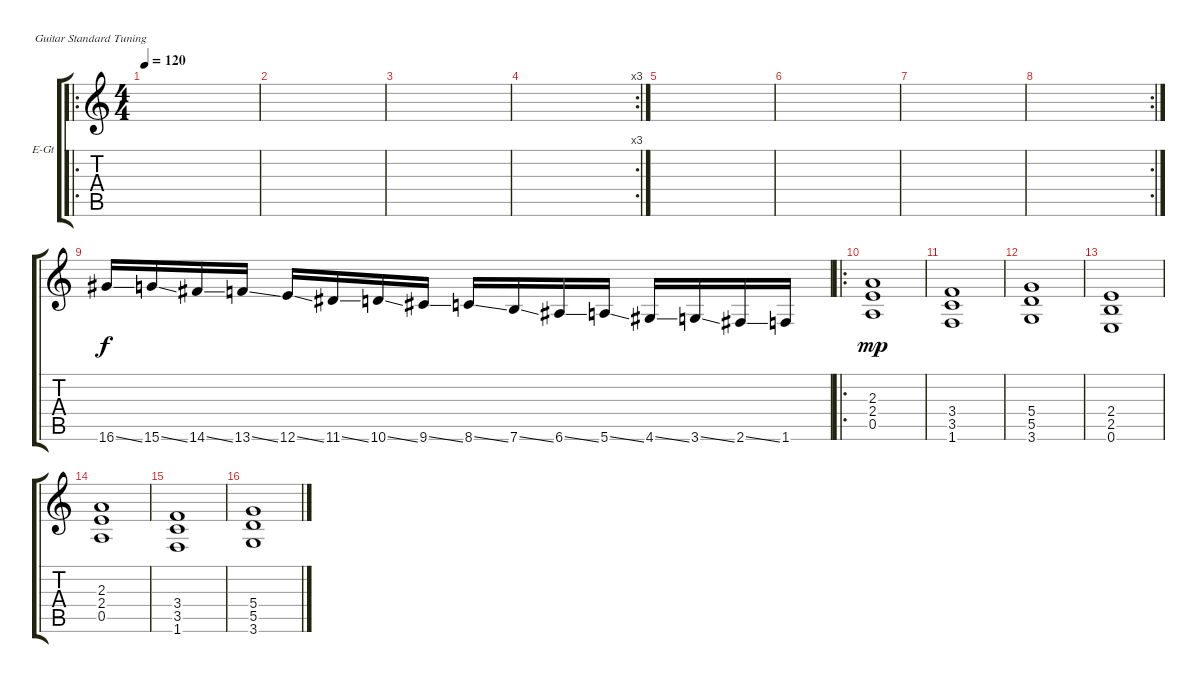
\defaultSystemsLayout 4
\bracketExtendMode groupsimilarinstruments
\firstSystemTrackNameOrientation horizontal
\otherSystemsTrackNameOrientation horizontal
\track ("Ruslan Vladika /  distortion" "E-Gt") {instrument distortionguitar}
\staff {score tabs}
\tuning (E4 B3 G3 D3 A2 E2)
\ro
\ts (4 4)
\tempo 120
\clef g2
\scale
0.5
\ks c
|
\scale
0.261719 |
|
\rc 3
|
|
|
\scale
0.238281 |
\rc 2
\scale
0.354497 |
\scale
0.322751 16.6{ss}.16 15.6{ss}.16 14.6{ss}.16 13.6{ss}.16 12.6{ss}.16 11.6{ss}.16 10.6{ss}.16 9.6{ss}.16 8.6{ss}.16 7.6{ss}.16 6.6{ss}.16 5.6{ss}.16 4.6{ss}.16 3.6{ss}.16 2.6{ss}.16 1.6.16 |
\ro
\scale
0.322751 (0.5 2.4 2.3).1{dy mp} |
\scale
0.333333 (1.6 3.5 3.4).1 |
\scale
0.333333 (3.6 5.5 5.4).1 |
\scale
0.333333 (0.6 2.5 2.4).1 |
(0.5 2.4 2.3).1 |
(1.6 3.5 3.4).1 |
(3.6 5.5 5.4).1
